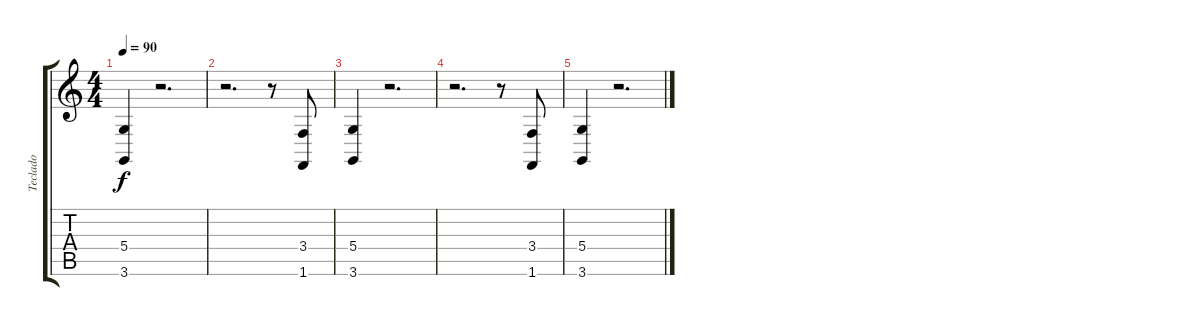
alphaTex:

\track ("Teclado" "Teclado") {instrument altosax}
\staff {score tabs}
\tuning (E4 B3 G3 D3 A2 E2) {hide}
\ts (4 4)
\tempo 90
\clef g2
\ks c
(5.4 3.6).4{dy f} r.2{d} |
r.2{d volume 0} r.8 (3.4 1.6).8 |
(5.4 3.6).4 r.2{d} |
r.2{d} r.8 (3.4 1.6).8 |
(5.4 3.6).4 r.2{d}
